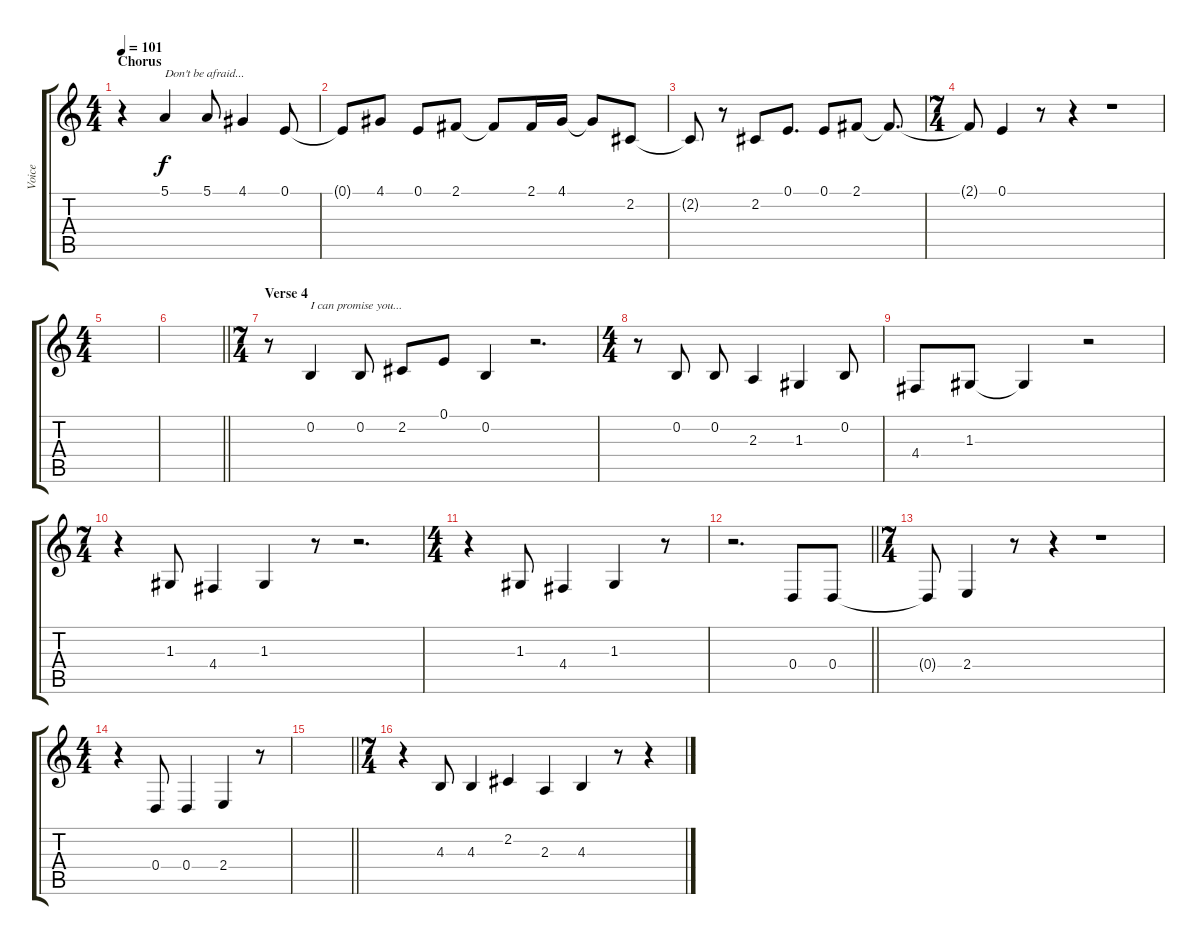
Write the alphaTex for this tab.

\track ("Voice" "Voice") {instrument tenorsax}
\staff {score tabs}
\tuning (E4 B3 G3 D3 A2 E2) {hide}
\ts (4 4)
\section ("" "Chorus")
\tempo 101
\clef g2
\ks c
r.4{dy f} 5.1.4{txt "Don't be afraid..."} 5.1.8 4.1.4 0.1.8 |
0.1{t}.8 4.1.8 0.1.8 2.1.8 2.1{t}.8 2.1.16 4.1.16 4.1{t}.8 2.2.8 |
2.2{t}.8 r.8 2.2.8 0.1.8{d} 0.1.8 2.1.8 2.1{t}.8{d} |
\ts (7 4)
2.1{t}.8 0.1.4 r.8 r.4 r.1 |
\ts (4 4)
|
\barLineRight lightlight
|
\ts (7 4)
\section ("" "Verse 4")
r.8 0.2.4{txt "I can promise you..."} 0.2.8 2.2.8 0.1.8 0.2.4 r.2{d} |
\ts (4 4)
r.8 0.2.8 0.2.8 2.3.4 1.3.4 0.2.8 |
4.4.8 1.3.8 1.3{t}.4 r.2 |
\ts (7 4)
r.4 1.3.8 4.4.4 1.3.4 r.8 r.2{d} |
\ts (4 4)
r.4 1.3.8 4.4.4 1.3.4 r.8 |
\barLineRight lightlight
r.2{d} 0.4.8 0.4.8 |
\ts (7 4)
0.4{t}.8 2.4.4 r.8 r.4 r.1 |
\ts (4 4)
r.4 0.4.8 0.4.4 2.4.4 r.8 |
\barLineRight lightlight
|
\ts (7 4)
r.4 4.3.8 4.3.4 2.2.4 2.3.4 4.3.4 r.8 r.4
